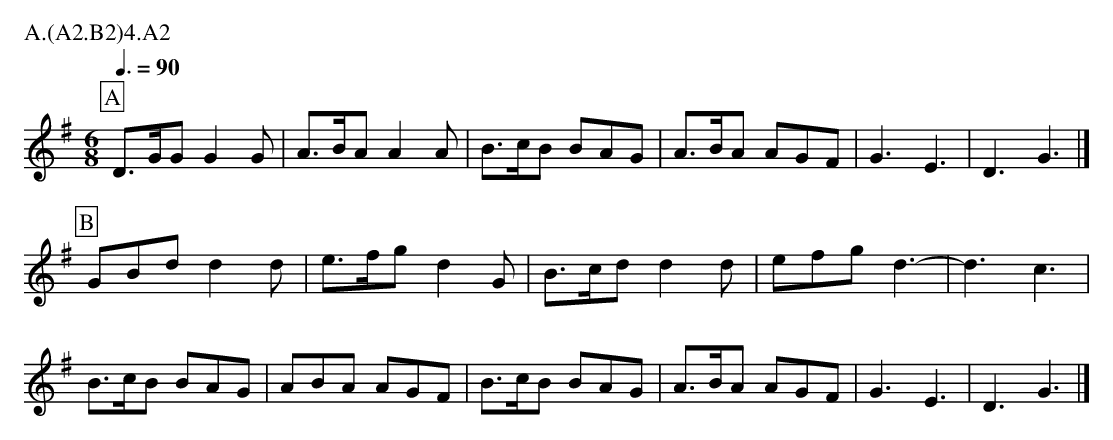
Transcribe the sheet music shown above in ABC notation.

X:1
T:Black Joke Ilmington
Q:3/8=90
M:6/8
L:1/8
P:A.(A2.B2)4.A2
K:Gmaj
P:A
D>GG G2G|A>BA A2A|B>cB BAG|A>BA AGF|G3 E3|D3 G3|]
P:B
GBd d2d|e>fg d2G|B>cd d2d|efg d3-|d3 c3|
B>cB BAG|ABA AGF|B>cB BAG|A>BA AGF|G3 E3|D3 G3|]
W:
